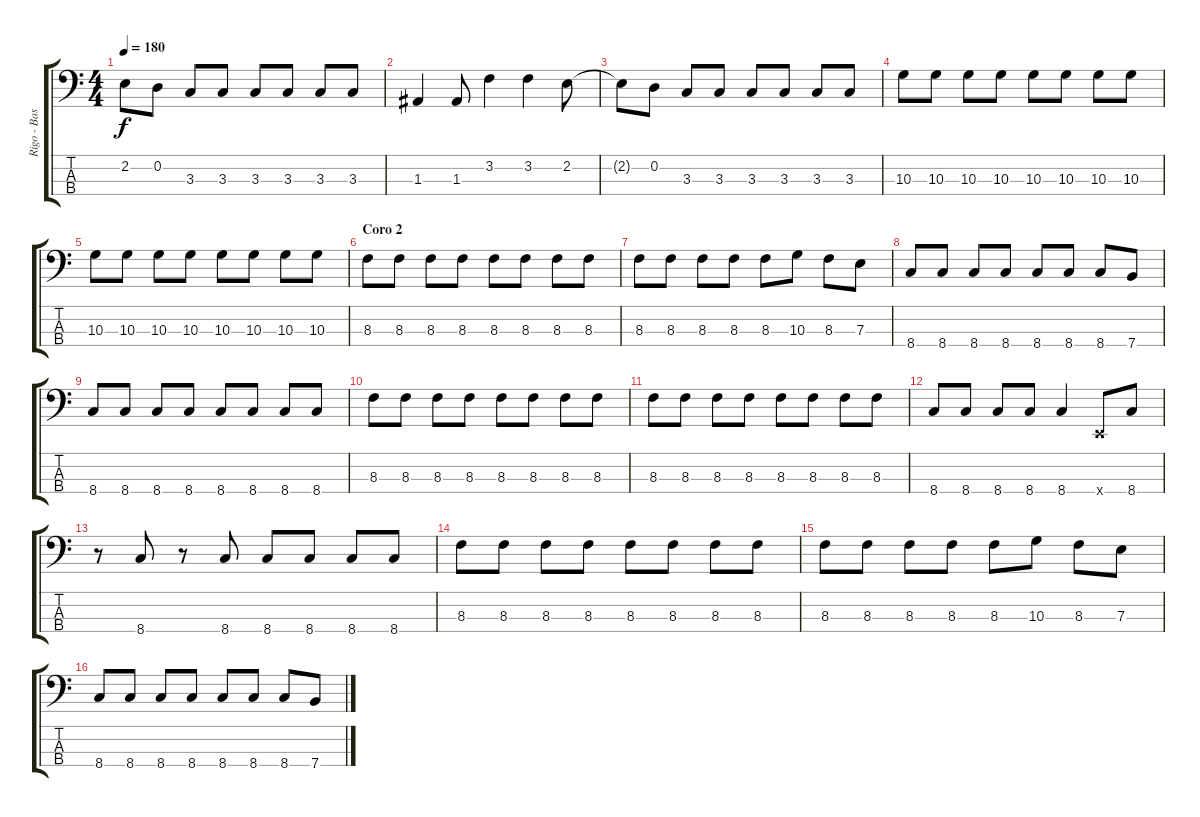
\track ("Rigo - Bass" "Rigo - Bas") {instrument electricbasspick}
\staff {score tabs}
\tuning (G2 D2 A1 E1) {hide}
\ts (4 4)
\tempo 180
\clef f4
\ks c
2.2{t}.8{dy f} 0.2.8 3.3.8 3.3.8 3.3.8 3.3.8 3.3.8 3.3.8 |
1.3.4 1.3.8 3.2.4 3.2.4 2.2.8 |
2.2{t}.8 0.2.8 3.3.8 3.3.8 3.3.8 3.3.8 3.3.8 3.3.8 |
10.3.8 10.3.8 10.3.8 10.3.8 10.3.8 10.3.8 10.3.8 10.3.8 |
10.3.8 10.3.8 10.3.8 10.3.8 10.3.8 10.3.8 10.3.8 10.3.8 |
\section ("" "Coro 2")
8.3.8 8.3.8 8.3.8 8.3.8 8.3.8 8.3.8 8.3.8 8.3.8 |
8.3.8 8.3.8 8.3.8 8.3.8 8.3.8 10.3.8 8.3.8 7.3.8 |
8.4.8 8.4.8 8.4.8 8.4.8 8.4.8 8.4.8 8.4.8 7.4.8 |
8.4.8 8.4.8 8.4.8 8.4.8 8.4.8 8.4.8 8.4.8 8.4.8 |
8.3.8 8.3.8 8.3.8 8.3.8 8.3.8 8.3.8 8.3.8 8.3.8 |
8.3.8 8.3.8 8.3.8 8.3.8 8.3.8 8.3.8 8.3.8 8.3.8 |
8.4.8 8.4.8 8.4.8 8.4.8 8.4.4 0.4{x}.8 8.4.8 |
r.8 8.4.8 r.8 8.4.8 8.4.8 8.4.8 8.4.8 8.4.8 |
8.3.8 8.3.8 8.3.8 8.3.8 8.3.8 8.3.8 8.3.8 8.3.8 |
8.3.8 8.3.8 8.3.8 8.3.8 8.3.8 10.3.8 8.3.8 7.3.8 |
8.4.8 8.4.8 8.4.8 8.4.8 8.4.8 8.4.8 8.4.8 7.4.8
